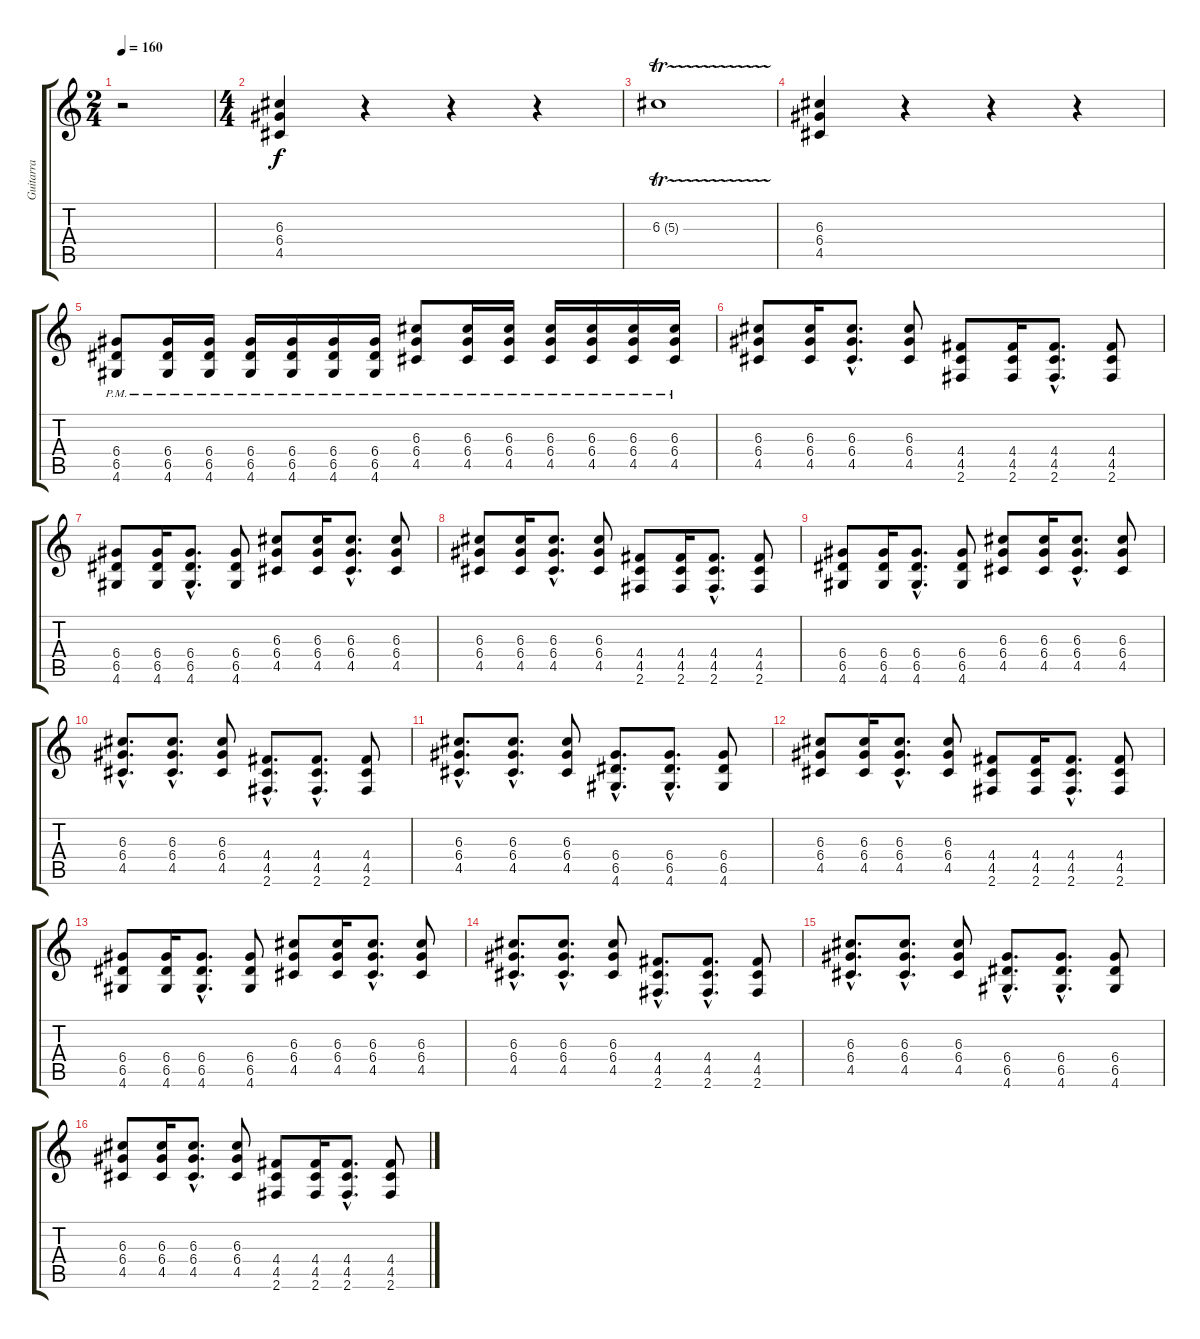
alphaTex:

\track ("Guitarra" "Guitarra") {instrument distortionguitar}
\staff {score tabs}
\tuning (E4 B3 G3 D3 A2 E2) {hide}
\ts (2 4)
\tempo 160
\clef g2
\ks c
r.2{dy f instrument distortionguitar} |
\ts (4 4)
(6.3 6.4 4.5).4 r.4 r.4 r.4 |
6.3{tr (5 16)}.1 |
(6.3 6.4 4.5).4 r.4 r.4 r.4 |
(6.4{pm} 6.5 4.6).8 (6.4{pm} 6.5 4.6).16 (6.4{pm} 6.5 4.6).16 (6.4{pm} 6.5 4.6).16 (6.4{pm} 6.5 4.6).16 (6.4{pm} 6.5 4.6).16 (6.4{pm} 6.5 4.6).16 (6.3{pm} 6.4 4.5).8 (6.3{pm} 6.4 4.5).16 (6.3{pm} 6.4 4.5).16 (6.3{pm} 6.4 4.5).16 (6.3{pm} 6.4 4.5).16 (6.3{pm} 6.4 4.5).16 (6.3{pm} 6.4 4.5).16 |
(6.3 6.4 4.5).8 (6.3 6.4 4.5).16 (6.3{hac} 6.4{hac} 4.5{hac}).8{d} (6.3 6.4 4.5).8 (4.4 4.5 2.6).8 (4.4 4.5 2.6).16 (4.4{hac} 4.5{hac} 2.6{hac}).8{d} (4.4 4.5 2.6).8 |
(6.4 6.5 4.6).8 (6.4 6.5 4.6).16 (6.4{hac} 6.5{hac} 4.6{hac}).8{d} (6.4 6.5 4.6).8 (6.3 6.4 4.5).8 (6.3 6.4 4.5).16 (6.3{hac} 6.4{hac} 4.5{hac}).8{d} (6.3 6.4 4.5).8 |
(6.3 6.4 4.5).8 (6.3 6.4 4.5).16 (6.3{hac} 6.4{hac} 4.5{hac}).8{d} (6.3 6.4 4.5).8 (4.4 4.5 2.6).8 (4.4 4.5 2.6).16 (4.4{hac} 4.5{hac} 2.6{hac}).8{d} (4.4 4.5 2.6).8 |
(6.4 6.5 4.6).8 (6.4 6.5 4.6).16 (6.4{hac} 6.5{hac} 4.6{hac}).8{d} (6.4 6.5 4.6).8 (6.3 6.4 4.5).8 (6.3 6.4 4.5).16 (6.3{hac} 6.4{hac} 4.5{hac}).8{d} (6.3 6.4 4.5).8 |
(6.3{hac} 6.4{hac} 4.5{hac}).8{d} (6.3{hac} 6.4{hac} 4.5{hac}).8{d} (6.3 6.4 4.5).8 (4.4{hac} 4.5{hac} 2.6{hac}).8{d} (4.4{hac} 4.5{hac} 2.6{hac}).8{d} (4.4 4.5 2.6).8 |
(6.3{hac} 6.4{hac} 4.5{hac}).8{d} (6.3{hac} 6.4{hac} 4.5{hac}).8{d} (6.3 6.4 4.5).8 (6.4{hac} 6.5{hac} 4.6{hac}).8{d} (6.4{hac} 6.5{hac} 4.6{hac}).8{d} (6.4 6.5 4.6).8 |
(6.3 6.4 4.5).8 (6.3 6.4 4.5).16 (6.3{hac} 6.4{hac} 4.5{hac}).8{d} (6.3 6.4 4.5).8 (4.4 4.5 2.6).8 (4.4 4.5 2.6).16 (4.4{hac} 4.5{hac} 2.6{hac}).8{d} (4.4 4.5 2.6).8 |
(6.4 6.5 4.6).8 (6.4 6.5 4.6).16 (6.4{hac} 6.5{hac} 4.6{hac}).8{d} (6.4 6.5 4.6).8 (6.3 6.4 4.5).8 (6.3 6.4 4.5).16 (6.3{hac} 6.4{hac} 4.5{hac}).8{d} (6.3 6.4 4.5).8 |
(6.3{hac} 6.4{hac} 4.5{hac}).8{d} (6.3{hac} 6.4{hac} 4.5{hac}).8{d} (6.3 6.4 4.5).8 (4.4{hac} 4.5{hac} 2.6{hac}).8{d} (4.4{hac} 4.5{hac} 2.6{hac}).8{d} (4.4 4.5 2.6).8 |
(6.3{hac} 6.4{hac} 4.5{hac}).8{d} (6.3{hac} 6.4{hac} 4.5{hac}).8{d} (6.3 6.4 4.5).8 (6.4{hac} 6.5{hac} 4.6{hac}).8{d} (6.4{hac} 6.5{hac} 4.6{hac}).8{d} (6.4 6.5 4.6).8 |
(6.3 6.4 4.5).8 (6.3 6.4 4.5).16 (6.3{hac} 6.4{hac} 4.5{hac}).8{d} (6.3 6.4 4.5).8 (4.4 4.5 2.6).8 (4.4 4.5 2.6).16 (4.4{hac} 4.5{hac} 2.6{hac}).8{d} (4.4 4.5 2.6).8
